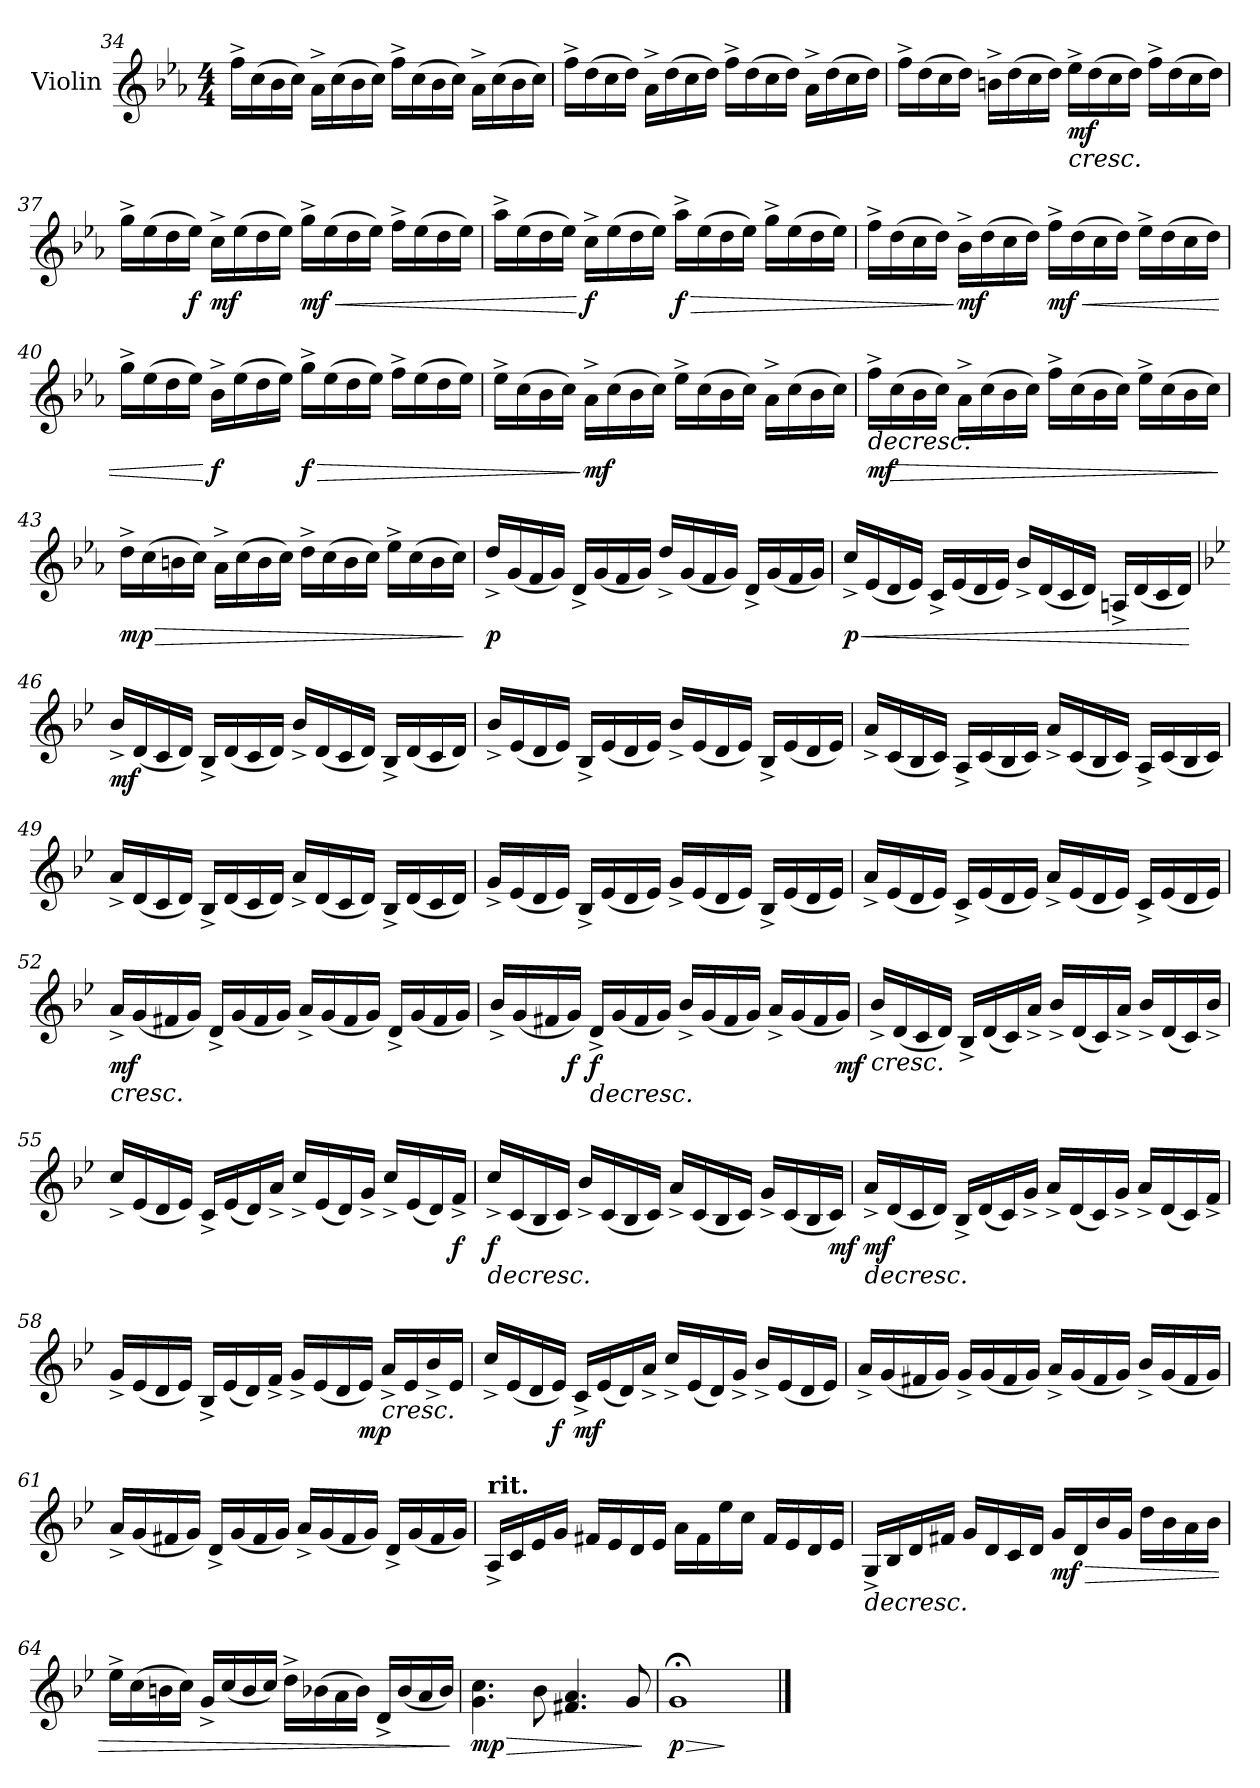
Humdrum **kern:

**kern	**dynam
*part1	*part1
*staff1	*staff1
*I"Violin	*
*I'Vln.	*
*clefG2	*
*k[b-e-a-]	*
*M4/4	*
=34	=34
16ff^\LL	.
(16cc\	.
16b-\	.
16cc\JJ)	.
16a-^\LL	.
(16cc\	.
16b-\	.
16cc\JJ)	.
16ff^\LL	.
(16cc\	.
16b-\	.
16cc\JJ)	.
16a-^\LL	.
(16cc\	.
16b-\	.
16cc\JJ)	.
!!LO:LB:g=z
=35	=35
16ff^\LL	.
(16dd\	.
16cc\	.
16dd\JJ)	.
16a-^\LL	.
(16dd\	.
16cc\	.
16dd\JJ)	.
16ff^\LL	.
(16dd\	.
16cc\	.
16dd\JJ)	.
16a-^\LL	.
(16dd\	.
16cc\	.
16dd\JJ)	.
=36	=36
16ff^\LL	.
(16dd\	.
16cc\	.
16dd\JJ)	.
16bn^\LL	.
(16dd\	.
16cc\	.
16dd\JJ)	.
!	!LO:HP:b
!	!LO:DY:n=1:b
16ee-^\LL	< mf
(16dd\	.
16cc\	.
16dd\JJ)	.
16ff^\LL	.
(16dd\	.
16cc\	.
16dd\JJ)	.
=37	=37
16gg^\LL	.
(16ee-\	.
16dd\	.
!	!LO:DY:b
16ee-\JJ)	f
!	!LO:DY:n=1:b
16cc^\LL	[ mf
(16ee-\	.
16dd\	.
16ee-\JJ)	.
!	!LO:HP:b
!	!LO:DY:n=2:b
16gg^\LL	< mf
(16ee-\	.
16dd\	.
16ee-\JJ)	.
16ff^\LL	.
(16ee-\	.
16dd\	.
16ee-\JJ)	.
!!LO:LB:g=z
=38	=38
16aa-^\LL	.
(16ee-\	.
16dd\	.
16ee-\JJ)	.
!	!LO:DY:n=1:b
16cc^\LL	[ f
(16ee-\	.
16dd\	.
16ee-\JJ)	.
!	!LO:HP:b
!	!LO:DY:n=2:b
16aa-^\LL	> f
(16ee-\	.
16dd\	.
16ee-\JJ)	.
16gg^\LL	.
(16ee-\	.
16dd\	.
16ee-\JJ)	.
=39	=39
16ff^\LL	.
(16dd\	.
16cc\	.
16dd\JJ)	.
!	!LO:DY:n=1:b
16b-^\LL	] mf
(16dd\	.
16cc\	.
16dd\JJ)	.
!	!LO:HP:b
!	!LO:DY:n=2:b
16ff^\LL	< mf
(16dd\	.
16cc\	.
16dd\JJ)	.
16ee-^\LL	.
(16dd\	.
16cc\	.
16dd\JJ)	.
=40	=40
16gg^\LL	.
(16ee-\	.
16dd\	.
16ee-\JJ)	.
!	!LO:DY:n=1:b
16b-^\LL	[ f
(16ee-\	.
16dd\	.
16ee-\JJ)	.
!	!LO:HP:b
!	!LO:DY:n=2:b
16gg^\LL	> f
(16ee-\	.
16dd\	.
16ee-\JJ)	.
16ff^\LL	.
(16ee-\	.
16dd\	.
16ee-\JJ)	.
!!LO:LB:g=z
=41	=41
16ee-^\LL	.
(16cc\	.
16b-\	.
16cc\JJ)	.
!	!LO:DY:n=1:b
16a-^\LL	] mf
(16cc\	.
16b-\	.
16cc\JJ)	.
16ee-^\LL	.
(16cc\	.
16b-\	.
16cc\JJ)	.
16a-^\LL	.
(16cc\	.
16b-\	.
16cc\JJ)	.
=42	=42
!	!LO:HP:b
!	!LO:DY:n=1:b
16ff^\LL	> mf
!	!LO:HP:b
(16cc\	>
16b-\	.
16cc\JJ)	.
16a-^\LL	.
(16cc\	.
16b-\	.
16cc\JJ)	.
16ff^\LL	.
(16cc\	.
16b-\	.
16cc\JJ)	.
16ee-^\LL	.
(16cc\	.
16b-\	.
16cc\JJ)	.
.	]
!!LO:LB:g=z
=43	=43
!	!LO:HP:b
!	!LO:DY:n=1:b
16dd^\LL	> mp
(16cc\	.
16bn\	.
16cc\JJ)	.
16a-^\LL	.
(16cc\	.
16b\	.
16cc\JJ)	.
16dd^\LL	.
(16cc\	.
16b\	.
16cc\JJ)	.
16ee-^\LL	.
(16cc\	.
16b\	.
16cc\JJ)	.
.	]
=44	=44
!	!LO:DY:b
16dd^/LL	p
(16g/	.
16f/	.
16g/JJ)	.
16d^/LL	.
(16g/	.
16f/	.
16g/JJ)	.
16dd^/LL	.
(16g/	.
16f/	.
16g/JJ)	.
16d^/LL	.
(16g/	.
16f/	.
16g/JJ)	.
.	]
!!LO:LB:g=z
=45	=45
!	!LO:HP:b
!	!LO:DY:n=1:b
16cc^/LL	< p
(16e-/	.
16d/	.
16e-/JJ)	.
16c^/LL	.
(16e-/	.
16d/	.
16e-/JJ)	.
16b-^/LL	.
(16d/	.
16c/	.
16d/JJ)	.
16An^/LL	.
(16d/	.
16c/	.
16d/JJ)	.
.	[
=46	=46
*k[b-e-]	*
!	!LO:DY:b
16b-^/LL	mf
(16d/	.
16c/	.
16d/JJ)	.
16B-^/LL	.
(16d/	.
16c/	.
16d/JJ)	.
16b-^/LL	.
(16d/	.
16c/	.
16d/JJ)	.
16B-^/LL	.
(16d/	.
16c/	.
16d/JJ)	.
!!LO:PB:g=z
=47	=47
16b-^/LL	.
(16e-/	.
16d/	.
16e-/JJ)	.
16B-^/LL	.
(16e-/	.
16d/	.
16e-/JJ)	.
16b-^/LL	.
(16e-/	.
16d/	.
16e-/JJ)	.
16B-^/LL	.
(16e-/	.
16d/	.
16e-/JJ)	.
=48	=48
16a^/LL	.
(16c/	.
16B-/	.
16c/JJ)	.
16A^/LL	.
(16c/	.
16B-/	.
16c/JJ)	.
16a^/LL	.
(16c/	.
16B-/	.
16c/JJ)	.
16A^/LL	.
(16c/	.
16B-/	.
16c/JJ)	.
!!LO:LB:g=z
=49	=49
16a^/LL	.
(16d/	.
16c/	.
16d/JJ)	.
16B-^/LL	.
(16d/	.
16c/	.
16d/JJ)	.
16a^/LL	.
(16d/	.
16c/	.
16d/JJ)	.
16B-^/LL	.
(16d/	.
16c/	.
16d/JJ)	.
=50	=50
16g^/LL	.
(16e-/	.
16d/	.
16e-/JJ)	.
16B-^/LL	.
(16e-/	.
16d/	.
16e-/JJ)	.
16g^/LL	.
(16e-/	.
16d/	.
16e-/JJ)	.
16B-^/LL	.
(16e-/	.
16d/	.
16e-/JJ)	.
!!LO:LB:g=z
=51	=51
16a^/LL	.
(16e-/	.
16d/	.
16e-/JJ)	.
16c^/LL	.
(16e-/	.
16d/	.
16e-/JJ)	.
16a^/LL	.
(16e-/	.
16d/	.
16e-/JJ)	.
16c^/LL	.
(16e-/	.
16d/	.
16e-/JJ)	.
=52	=52
!	!LO:HP:b
!	!LO:DY:n=1:b
16a^/LL	< mf
(16g/	.
16f#X/	.
16g/JJ)	.
16d^/LL	.
(16g/	.
16f#/	.
16g/JJ)	.
16a^/LL	.
(16g/	.
16f#/	.
16g/JJ)	.
16d^/LL	.
(16g/	.
16f#/	.
16g/JJ)	.
!!LO:LB:g=z
=53	=53
16b-^/LL	.
(16g/	.
16f#X/	.
!	!LO:DY:b
16g/JJ)	f
!	!LO:HP:n=1:b
!	!LO:DY:n=1:b
16d^/LL	[ > f
(16g/	.
16f#/	.
16g/JJ)	.
16b-^/LL	.
(16g/	.
16f#/	.
16g/JJ)	.
16a^/LL	.
(16g/	.
16f#/	.
!	!LO:DY:n=2:b
16g/JJ)	mf
.	]
=54	=54
!	!LO:HP:b
16b-^/LL	<
(16d/	.
16c/	.
16d/JJ)	.
16B-^/LL	.
(16d/	.
16c/)	.
16a^/JJ	.
16b-^/LL	.
(16d/	.
16c/)	.
16a^/JJ	.
16b-^/LL	.
(16d/	.
16c/)	.
16b-^/JJ	.
!!LO:LB:g=z
=55	=55
16cc^/LL	.
(16e-/	.
16d/	.
16e-/JJ)	.
16c^/LL	.
(16e-/	.
16d/)	.
16a^/JJ	.
16cc^/LL	.
(16e-/	.
16d/)	.
16g^/JJ	.
16cc^/LL	.
(16e-/	.
16d/)	.
!	!LO:DY:b
16f^/JJ	f
.	[
=56	=56
!	!LO:HP:b
!	!LO:DY:n=1:b
16cc^/LL	> f
(16c/	.
16B-/	.
16c/JJ)	.
16b-^/LL	.
(16c/	.
16B-/	.
16c/JJ)	.
16a^/LL	.
(16c/	.
16B-/	.
16c/JJ)	.
16g^/LL	.
(16c/	.
16B-/	.
!	!LO:DY:n=2:b
16c/JJ)	mf
.	]
!!LO:LB:g=z
=57	=57
!	!LO:HP:b
!	!LO:DY:n=1:b
16a^/LL	> mf
(16d/	.
16c/	.
16d/JJ)	.
16B-^/LL	.
(16d/	.
16c/)	.
16g^/JJ	.
16a^/LL	.
(16d/	.
16c/)	.
16g^/JJ	.
16a^/LL	.
(16d/	.
16c/)	.
16f^/JJ	.
=58	=58
16g^/LL	.
(16e-/	.
16d/	.
16e-/JJ)	.
16B-^/LL	.
(16e-/	.
16d/)	.
16f^/JJ	.
16g^/LL	.
(16e-/	.
16d/	.
!	!LO:DY:b
16e-/JJ)	mp
!	!LO:HP:n=1:b
16a^/LL	] <
16e-/	.
16b-^/	.
16e-/JJ	.
!!LO:LB:g=z
=59	=59
16cc^/LL	.
(16e-/	.
16d/	.
!	!LO:DY:b
16e-/JJ)	f
!	!LO:DY:n=1:b
16c^/LL	[ mf
(16e-/	.
16d/)	.
16a^/JJ	.
16cc^/LL	.
(16e-/	.
16d/)	.
16g^/JJ	.
16b-^/LL	.
(16e-/	.
16d/	.
16e-/JJ)	.
=60	=60
16a^/LL	.
(16g/	.
16f#X/	.
16g/JJ)	.
16g^/LL	.
(16g/	.
16f#/	.
16g/JJ)	.
16a^/LL	.
(16g/	.
16f#/	.
16g/JJ)	.
16b-^/LL	.
(16g/	.
16f#/	.
16g/JJ)	.
!!LO:LB:g=z
=61	=61
16a^/LL	.
(16g/	.
16f#X/	.
16g/JJ)	.
16d^/LL	.
(16g/	.
16f#/	.
16g/JJ)	.
16a^/LL	.
(16g/	.
16f#/	.
16g/JJ)	.
16d^/LL	.
(16g/	.
16f#/	.
16g/JJ)	.
=62	=62
!LO:TX:a:B:t=rit.	!
16A^/LL	.
16c/	.
16e-/	.
16g/JJ	.
16f#X/LL	.
16e-/	.
16d/	.
16e-/JJ	.
*MM90	*
16a\LL	.
16f#\	.
16ee-\	.
16cc\JJ	.
16f#/LL	.
16e-/	.
16d/	.
16e-/JJ	.
!!LO:LB:g=z
=63	=63
*MM85	*
!	!LO:HP:b
16G^/LL	>
16B-/	.
16d/	.
16f#X/JJ	.
16g/LL	.
16d/	.
16c/	.
16d/JJ	.
*MM80	*
!	!LO:HP:b
!	!LO:DY:n=1:b
16g/LL	> mf
16d/	.
16b-/	.
16g/JJ	.
*MM70	*
16dd\LL	.
16b-\	.
16a\	.
16b-\JJ	.
!!LO:LB:g=z
=64	=64
*MM65	*
16ee-^\LL	.
(16cc\	.
16bn\	.
16cc\JJ)	.
*MM60	*
16g^/LL	.
(16cc/	.
16b/	.
16cc/JJ)	.
*MM55	*
16dd^\LL	.
(16b-X\	.
16a\	.
16b-\JJ)	.
16d^/LL	.
(16b-/	.
16a/	.
16b-/JJ)	.
.	]
=65	=65
!	!LO:HP:b
!	!LO:DY:n=1:b
4.g\ 4.cc\	> mp
8b-\	.
4.f#X/ 4.a/	.
8g/	.
.	]
=66	=66
*MM80	*
!	!LO:HP:b
!	!LO:DY:n=1:b
1g;<	> p
.	] ]
==	==
*-	*-
